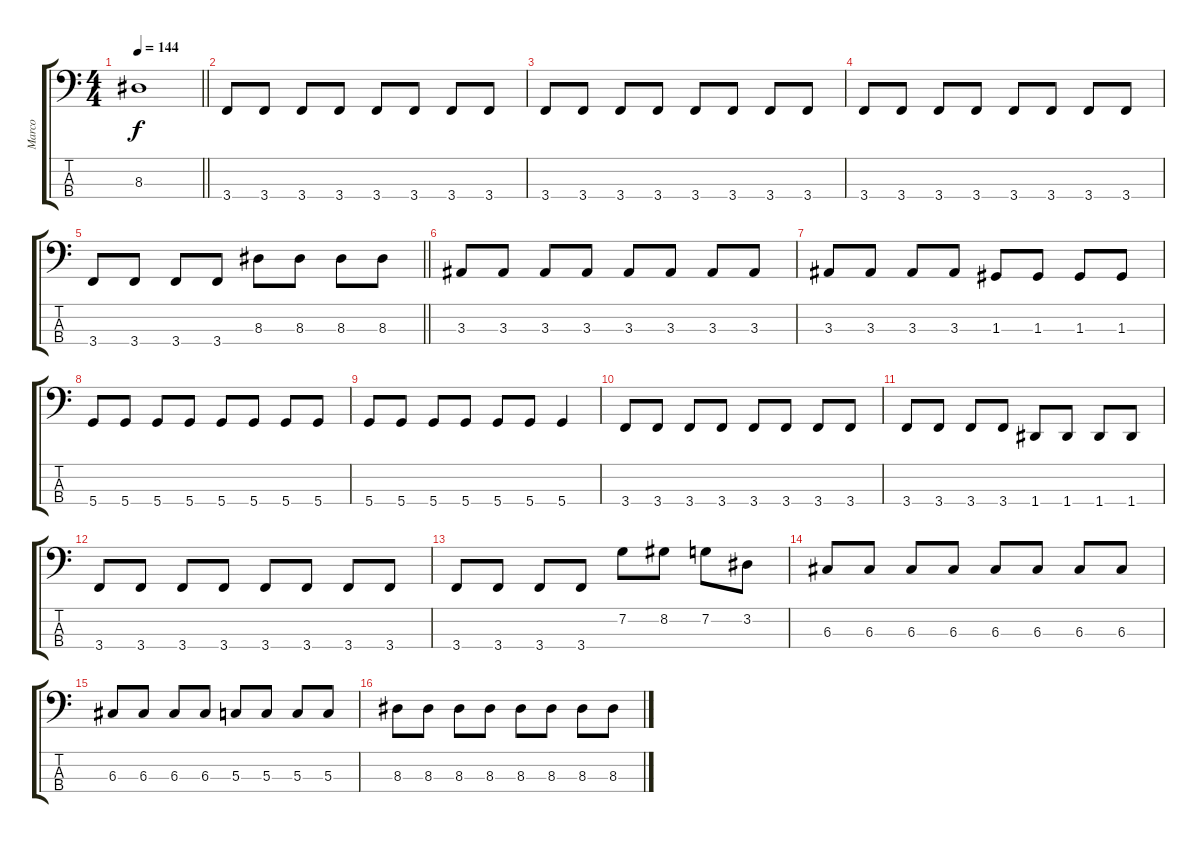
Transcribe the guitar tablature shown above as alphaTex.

\track ("Marco" "Marco") {instrument electricbasspick}
\staff {score tabs}
\tuning (F2 C2 G1 D1) {hide}
\ts (4 4)
\tempo 144
\clef f4
\barLineRight lightlight
\ks c
8.3{t}.1{dy f} |
3.4.8 3.4.8 3.4.8 3.4.8 3.4.8 3.4.8 3.4.8 3.4.8 |
3.4.8 3.4.8 3.4.8 3.4.8 3.4.8 3.4.8 3.4.8 3.4.8 |
3.4.8 3.4.8 3.4.8 3.4.8 3.4.8 3.4.8 3.4.8 3.4.8 |
\barLineRight lightlight
3.4.8 3.4.8 3.4.8 3.4.8 8.3.8 8.3.8 8.3.8 8.3.8 |
3.3.8 3.3.8 3.3.8 3.3.8 3.3.8 3.3.8 3.3.8 3.3.8 |
3.3.8 3.3.8 3.3.8 3.3.8 1.3.8 1.3.8 1.3.8 1.3.8 |
5.4.8 5.4.8 5.4.8 5.4.8 5.4.8 5.4.8 5.4.8 5.4.8 |
5.4.8 5.4.8 5.4.8 5.4.8 5.4.8 5.4.8 5.4.4 |
3.4.8 3.4.8 3.4.8 3.4.8 3.4.8 3.4.8 3.4.8 3.4.8 |
3.4.8 3.4.8 3.4.8 3.4.8 1.4.8 1.4.8 1.4.8 1.4.8 |
3.4.8 3.4.8 3.4.8 3.4.8 3.4.8 3.4.8 3.4.8 3.4.8 |
3.4.8 3.4.8 3.4.8 3.4.8 7.2.8 8.2.8 7.2.8 3.2.8 |
6.3.8 6.3.8 6.3.8 6.3.8 6.3.8 6.3.8 6.3.8 6.3.8 |
6.3.8 6.3.8 6.3.8 6.3.8 5.3.8 5.3.8 5.3.8 5.3.8 |
8.3.8 8.3.8 8.3.8 8.3.8 8.3.8 8.3.8 8.3.8 8.3.8
